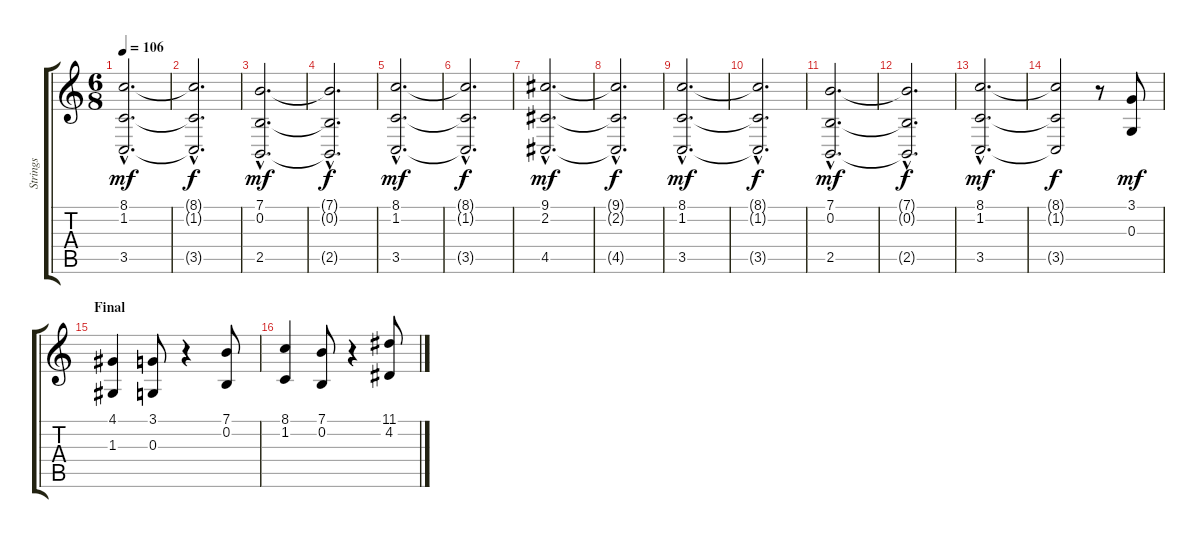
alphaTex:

\track ("Strings" "Strings") {instrument stringensemble1}
\staff {score tabs}
\tuning (E4 B3 G3 D3 A2 E2) {hide}
\ts (6 8)
\tempo 106
\clef g2
\ks c
(8.1{hac} 1.2{hac} 3.5{hac}).2{d dy mf} |
(8.1{hac t} 1.2{hac t} 3.5{hac t}).2{d dy f} |
(7.1{hac} 0.2{hac} 2.5{hac}).2{d dy mf} |
(7.1{hac t} 0.2{hac t} 2.5{hac t}).2{d dy f} |
(8.1{hac} 1.2{hac} 3.5{hac}).2{d dy mf} |
(8.1{hac t} 1.2{hac t} 3.5{hac t}).2{d dy f} |
(9.1{hac} 2.2{hac} 4.5{hac}).2{d dy mf} |
(9.1{hac t} 2.2{hac t} 4.5{hac t}).2{d dy f} |
(8.1{hac} 1.2{hac} 3.5{hac}).2{d dy mf} |
(8.1{hac t} 1.2{hac t} 3.5{hac t}).2{d dy f} |
(7.1{hac} 0.2{hac} 2.5{hac}).2{d dy mf} |
(7.1{hac t} 0.2{hac t} 2.5{hac t}).2{d dy f} |
(8.1{hac} 1.2{hac} 3.5{hac}).2{d dy mf} |
(8.1{t} 1.2{t} 3.5{t}).2{dy f} r.8 (3.1 0.3).8{dy mf volume 16} |
\section ("" "Final")
(4.1 1.3).4 (3.1 0.3).8 r.4 (7.1 0.2).8 |
(8.1 1.2).4 (7.1 0.2).8 r.4 (11.1 4.2).8
